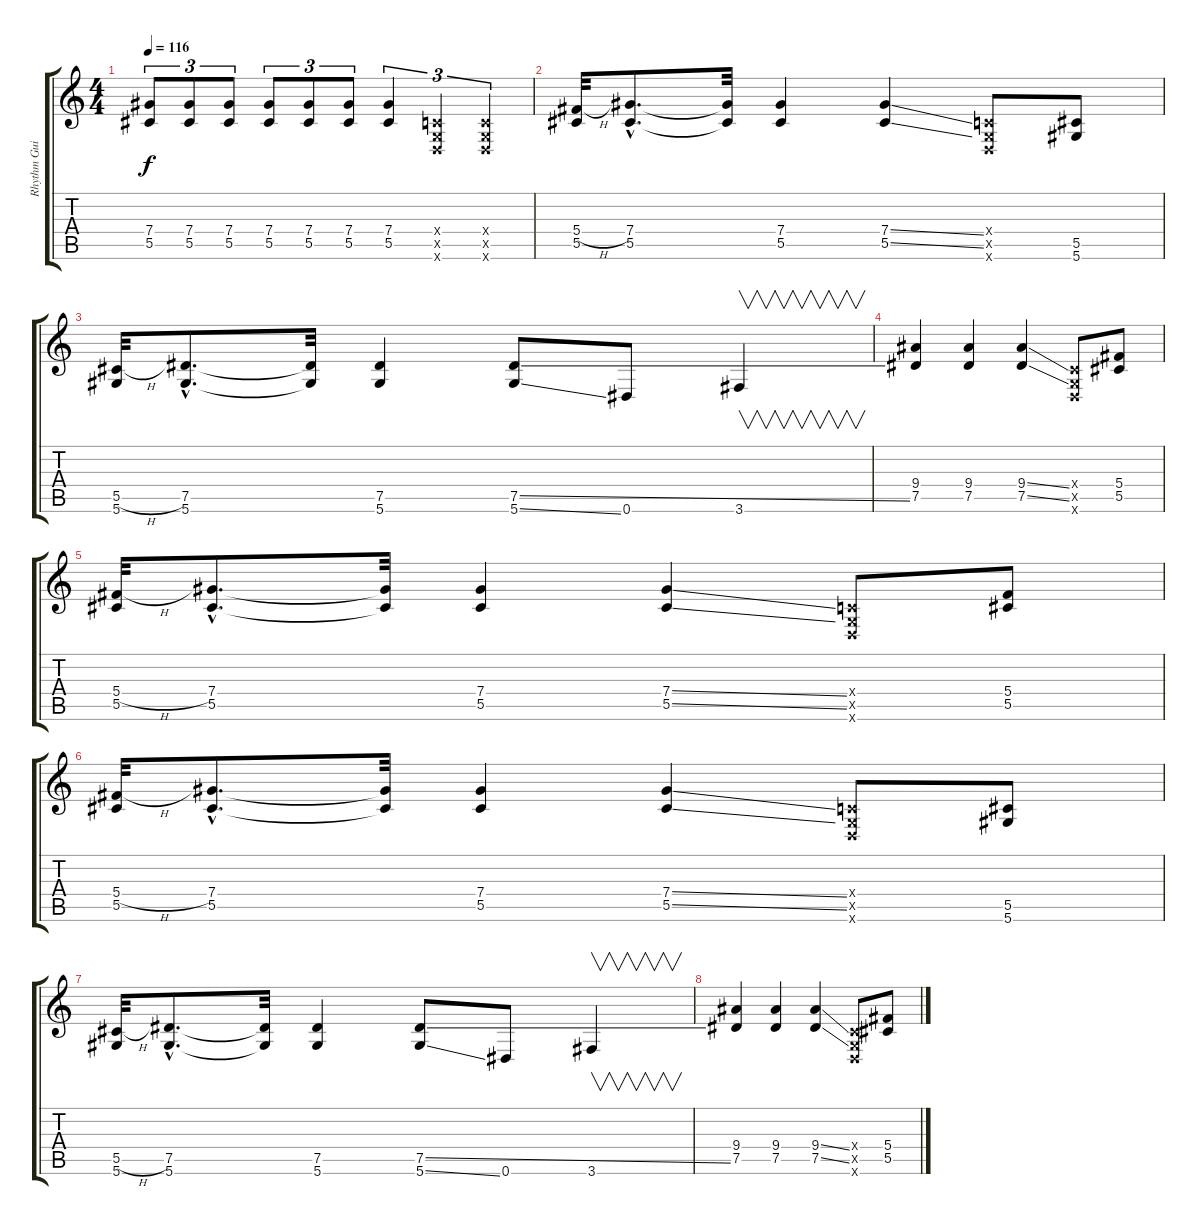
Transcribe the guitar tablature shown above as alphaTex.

\track ("Rhythm Guitar" "Rhythm Gui") {instrument electricguitarclean}
\staff {score tabs}
\tuning (Eb4 Bb3 Gb3 Db3 Ab2 Eb2) {hide}
\ts (4 4)
\tempo 116
\clef g2
\ks c
(7.4 5.5).8{tu (3 2) dy f} (7.4 5.5).8{tu (3 2)} (7.4 5.5).8{tu (3 2)} (7.4 5.5).8{tu (3 2)} (7.4 5.5).8{tu (3 2)} (7.4 5.5).8{tu (3 2)} (7.4 5.5).4{tu (3 2)} (-1.4{x} -1.5{x} -1.6{x}).4{tu (3 2)} (-1.4{x} -1.5{x} -1.6{x}).4{tu (3 2)} |
(5.4{h} 5.5).32 (7.4{hac} 5.5{hac}).8{d} (7.4{t} 5.5{t}).32 (7.4 5.5).4 (7.4{ss} 5.5{ss}).4 (-1.4{x} -1.5{x} -1.6{x}).8 (5.5 5.6).8 |
(5.5{h} 5.6).32 (7.5{hac} 5.6{hac}).8{d} (7.5{t} 5.6{t}).32 (7.5 5.6).4 (7.5{ss} 5.6{ss}).8 0.6.8 3.6.4{v} |
(9.4 7.5).4 (9.4 7.5).4 (9.4{ss} 7.5{ss}).4 (-1.4{x} -1.5{x} -1.6{x}).8 (5.4 5.5).8 |
(5.4{h} 5.5).32 (7.4{hac} 5.5{hac}).8{d} (7.4{t} 5.5{t}).32 (7.4 5.5).4 (7.4{ss} 5.5{ss}).4 (-1.4{x} -1.5{x} -1.6{x}).8 (5.4 5.5).8 |
(5.4{h} 5.5).32 (7.4{hac} 5.5{hac}).8{d} (7.4{t} 5.5{t}).32 (7.4 5.5).4 (7.4{ss} 5.5{ss}).4 (-1.4{x} -1.5{x} -1.6{x}).8 (5.5 5.6).8 |
(5.5{h} 5.6).32 (7.5{hac} 5.6{hac}).8{d} (7.5{t} 5.6{t}).32 (7.5 5.6).4 (7.5{ss} 5.6{ss}).8 0.6.8 3.6.4{v} |
(9.4 7.5).4 (9.4 7.5).4 (9.4{ss} 7.5{ss}).4 (-1.4{x} -1.5{x} -1.6{x}).8 (5.4 5.5).8
